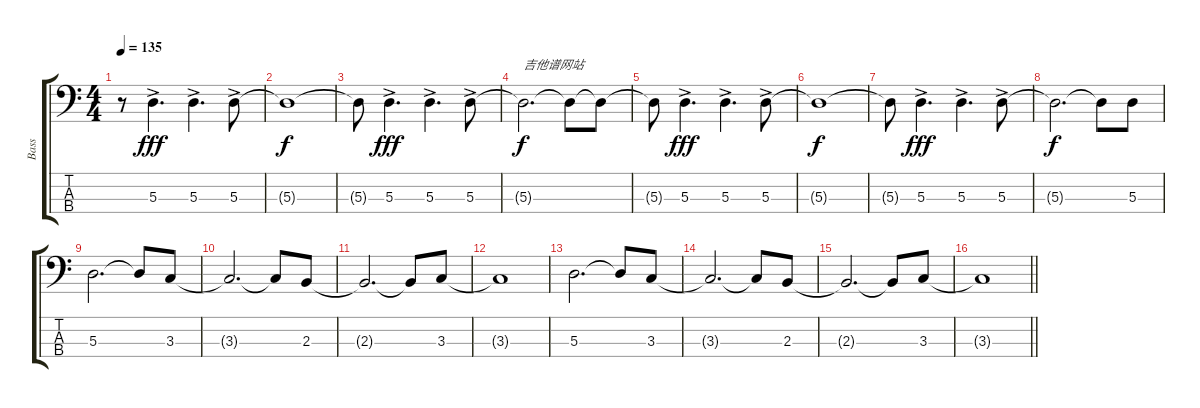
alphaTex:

\track ("Bass" "Bass") {instrument electricbassfinger}
\staff {score tabs}
\tuning (G2 D2 A1 E1) {hide}
\ts (4 4)
\tempo 135
\clef f4
\ks c
r.8{dy f} 5.3{ac}.4{d dy fff} 5.3{ac}.4{d} 5.3{ac}.8 |
5.3{t}.1{dy f} |
5.3{t}.8 5.3{ac}.4{d dy fff} 5.3{ac}.4{d} 5.3{ac}.8 |
5.3{t}.2{d txt "吉他谱网站" dy f} 5.3{t}.8 5.3{t}.8 |
5.3{t}.8 5.3{ac}.4{d dy fff} 5.3{ac}.4{d} 5.3{ac}.8 |
5.3{t}.1{dy f} |
5.3{t}.8 5.3{ac}.4{d dy fff} 5.3{ac}.4{d} 5.3{ac}.8 |
5.3{t}.2{d dy f} 5.3{t}.8 5.3.8 |
5.3.2{d} 5.3{t}.8 3.3.8 |
3.3{t}.2{d} 3.3{t}.8 2.3.8 |
2.3{t}.2{d} 2.3{t}.8 3.3.8 |
3.3{t}.1 |
5.3.2{d} 5.3{t}.8 3.3.8 |
3.3{t}.2{d} 3.3{t}.8 2.3.8 |
2.3{t}.2{d} 2.3{t}.8 3.3.8 |
\barLineRight lightlight
3.3{t}.1
